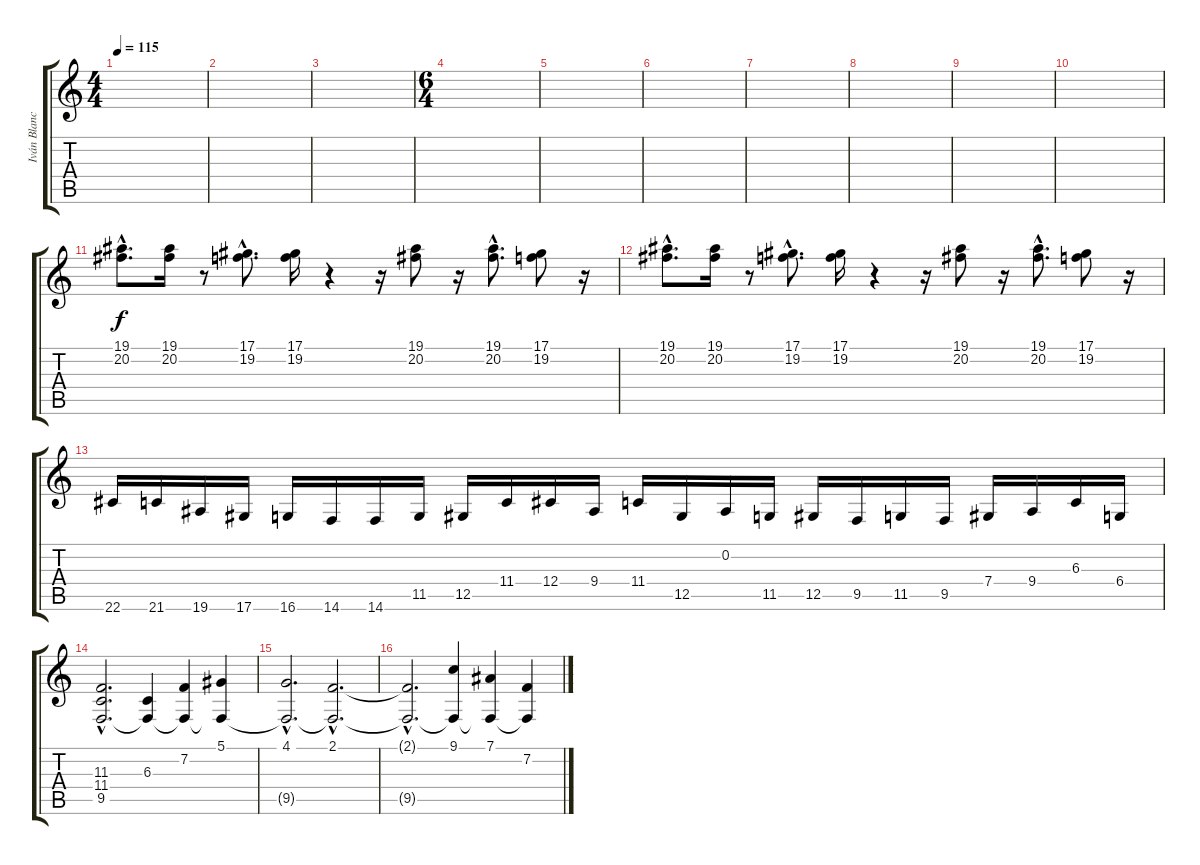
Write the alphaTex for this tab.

\track ("Iván Blanco" "Iván Blanc") {instrument stringensemble1}
\staff {score tabs}
\tuning (Eb4 Bb3 Gb3 Db3 Ab2 Eb2) {hide}
\ts (4 4)
\tempo 115
\clef g2
\ks c
|
|
|
\ts (6 4)
|
|
|
|
|
|
|
(19.1{hac} 20.2{hac}).8{d} (19.1 20.2).16 r.8 (17.1{hac} 19.2{hac}).8{d} (17.1 19.2).16 r.4 r.16 (19.1 20.2).8 r.16 (19.1{hac} 20.2{hac}).8{d} (17.1 19.2).8 r.16 |
(19.1{hac} 20.2{hac}).8{d} (19.1 20.2).16 r.8 (17.1{hac} 19.2{hac}).8{d} (17.1 19.2).16 r.4 r.16 (19.1 20.2).8 r.16 (19.1{hac} 20.2{hac}).8{d} (17.1 19.2).8 r.16 |
22.6.16{instrument celesta} 21.6.16 19.6.16 17.6.16 16.6.16 14.6.16 14.6.16 11.5.16 12.5.16 11.4.16 12.4.16 9.4.16 11.4.16 12.5.16 0.2.16 11.5.16 12.5.16 9.5.16 11.5.16 9.5.16 7.4.16 9.4.16 6.3.16 6.4.16 |
(11.3{hac} 11.4{hac} 9.5{hac}).2{d instrument stringensemble1} (6.3 9.5{t}).4 (7.2 9.5{t}).4 (5.1 9.5{t}).4 |
(4.1{hac} 9.5{hac t}).2{d} (2.1{hac} 9.5{hac t}).2{d} |
(2.1{hac t} 9.5{hac t}).2{d} (9.1 9.5{t}).4 (7.1 9.5{t}).4 (7.2 9.5{t}).4
